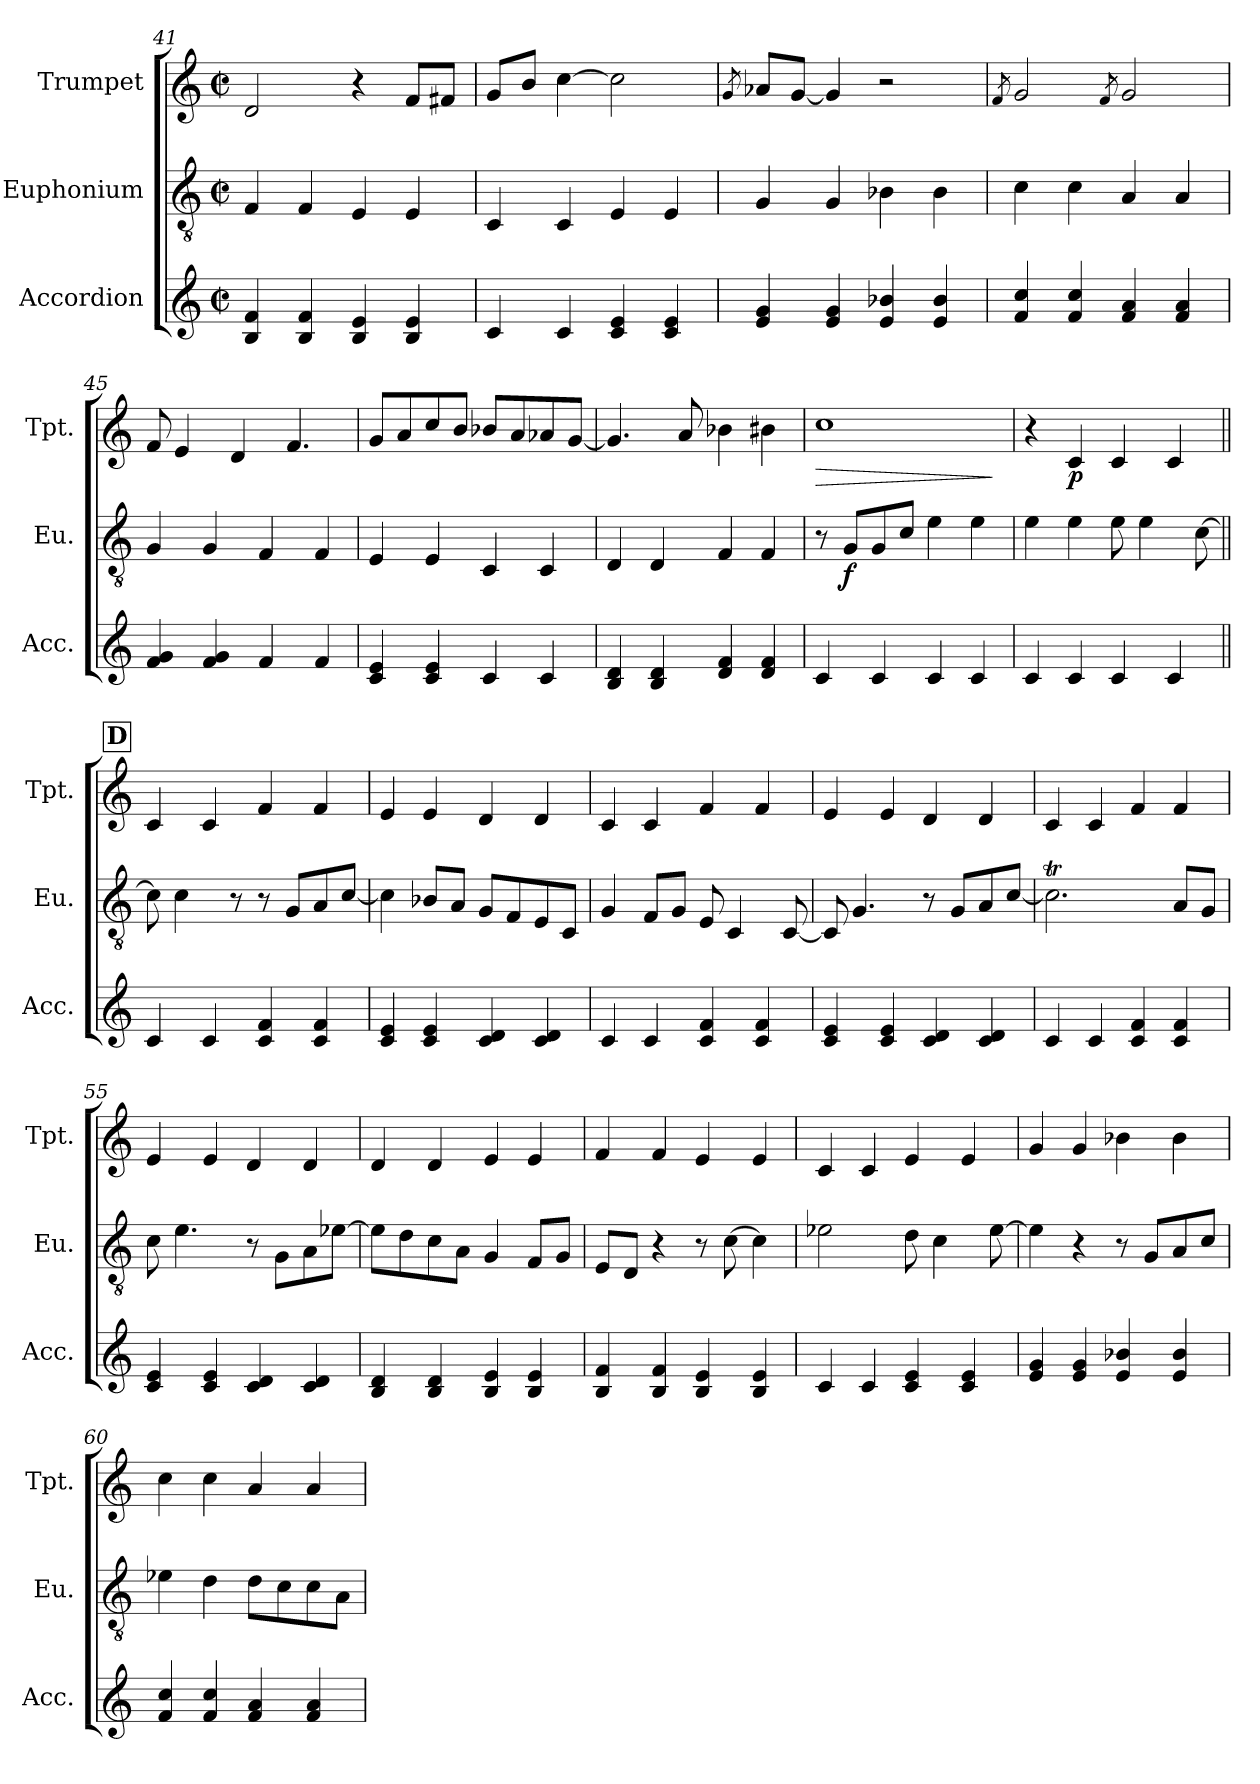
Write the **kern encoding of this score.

**kern	**kern	**dynam	**kern	**dynam
*part3	*part2	*part2	*part1	*part1
*staff3	*staff2	*staff2	*staff1	*staff1
*I"Accordion	*I"Euphonium	*	*I"Trumpet	*
*I'Acc.	*I'Eu.	*	*I'Tpt.	*
*clefG2	*clefGv2	*	*clefG2	*
*	*ITrd1c2	*	*ITrd1c2	*
*k[]	*k[b-e-]	*	*k[b-e-]	*
*M2/2	*M2/2	*	*M2/2	*
*met(c|)	*met(c|)	*	*met(c|)	*
=41	=41	=41	=41	=41
4B 4f	4E-!	.	2c	.
4B 4f	4E-!	.	.	.
4B 4e	4D!	.	4r	.
4B 4e	4D!	.	8e-L	.
.	.	.	8enJ	.
=42	=42	=42	=42	=42
4c	4BB-!	.	8fL	.
.	.	.	8aJ	.
4c	4BB-!	.	[4b-	.
4c 4e	4D!	.	2b-]	.
4c 4e	4D!	.	.	.
=43	=43	=43	=43	=43
.	.	.	8qf	.
4e 4g	4F!	.	8g-XL	.
.	.	.	[8fJ	.
4e 4g	4F!	.	4f]	.
4e 4b-X	4A-X!	.	2r	.
4e 4b-	4A-!	.	.	.
=44	=44	=44	=44	=44
.	.	.	8qe-	.
4f 4cc	4B-!	.	2f	.
4f 4cc	4B-!	.	.	.
.	.	.	8qe-	.
4f 4a	4G!	.	2f	.
4f 4a	4G!	.	.	.
=45	=45	=45	=45	=45
4f 4g	4F!	.	8e-	.
.	.	.	4d	.
4f 4g	4F!	.	.	.
.	.	.	4c	.
4f	4E-!	.	.	.
.	.	.	4.e-	.
4f	4E-!	.	.	.
=46	=46	=46	=46	=46
4c 4e	4D!	.	8fL	.
.	.	.	8g	.
4c 4e	4D!	.	8b-	.
.	.	.	8aJ	.
4c	4BB-!	.	8a-XL	.
.	.	.	8g	.
4c	4BB-!	.	8g-X	.
.	.	.	[8fJ	.
=47	=47	=47	=47	=47
4B 4d	4C!	.	4.f]	.
4B 4d	4C!	.	.	.
.	.	.	8g	.
4d 4f	4E-!	.	4a-X	.
4d 4f	4E-!	.	4a#X	.
=48	=48	=48	=48	=48
!	!	!	!	!LO:HP:b
4c	8r	.	1b-	>
!	!	!LO:DY:b	!	!
.	8FL	f	.	.
4c	8F	.	.	.
.	8B-J	.	.	.
4c	4d	.	.	.
4c	4d	.	.	.
.	.	.	.	]
=49	=49	=49	=49	=49
4c	4d	.	4r	.
!	!	!	!	!LO:DY:b
4c	4d	.	4B-!	p
4c	8d	.	4B-!	.
.	4d	.	.	.
4c	.	.	4B-!	.
.	[8B-	.	.	.
!!LO:REH:place=s1:a:B:fs=14:t=D
=50||	=50||	=50||	=50||	=50||
4c	8B-]	.	4B-!	.
.	4B-	.	.	.
4c	.	.	4B-!	.
.	8r	.	.	.
4c 4f	8r	.	4e-!	.
.	8FL	.	.	.
4c 4f	8G	.	4e-!	.
.	[8B-J	.	.	.
=51	=51	=51	=51	=51
4c 4e	4B-]	.	4d!	.
4c 4e	8A-XL	.	4d!	.
.	8GJ	.	.	.
4c 4d	8FL	.	4c!	.
.	8E-	.	.	.
4c 4d	8D	.	4c!	.
.	8BB-J	.	.	.
=52	=52	=52	=52	=52
4c	4F	.	4B-!	.
4c	8E-L	.	4B-!	.
.	8FJ	.	.	.
4c 4f	8D	.	4e-!	.
.	4BB-	.	.	.
4c 4f	.	.	4e-!	.
.	[8BB-	.	.	.
=53	=53	=53	=53	=53
4c 4e	8BB-]	.	4d!	.
.	4.F	.	.	.
4c 4e	.	.	4d!	.
4c 4d	8r	.	4c!	.
.	8FL	.	.	.
4c 4d	8G	.	4c!	.
.	[8B-J	.	.	.
=54	=54	=54	=54	=54
4c	2.B-T]	.	4B-!	.
4c	.	.	4B-!	.
4c 4f	.	.	4e-!	.
4c 4f	8GL	.	4e-!	.
.	8FJ	.	.	.
=55	=55	=55	=55	=55
4c 4e	8B-	.	4d!	.
.	4.d	.	.	.
4c 4e	.	.	4d!	.
4c 4d	8r	.	4c!	.
.	8FL	.	.	.
4c 4d	8G	.	4c!	.
.	[8d-XJ	.	.	.
=56	=56	=56	=56	=56
4B 4d	8d-L]	.	4c!	.
.	8c	.	.	.
4B 4d	8B-	.	4c!	.
.	8GJ	.	.	.
4B 4e	4F	.	4d!	.
4B 4e	8E-L	.	4d!	.
.	8FJ	.	.	.
=57	=57	=57	=57	=57
4B 4f	8DL	.	4e-!	.
.	8CJ	.	.	.
4B 4f	4r	.	4e-!	.
4B 4e	8r	.	4d!	.
.	[8B-	.	.	.
4B 4e	4B-]	.	4d!	.
=58	=58	=58	=58	=58
4c	2d-X	.	4B-!	.
4c	.	.	4B-!	.
4c 4e	8c	.	4d!	.
.	4B-	.	.	.
4c 4e	.	.	4d!	.
.	[8d-	.	.	.
=59	=59	=59	=59	=59
4e 4g	4d-]	.	4f!	.
4e 4g	4r	.	4f!	.
4e 4b-X	8r	.	4a-X!	.
.	8FL	.	.	.
4e 4b-	8G	.	4a-!	.
.	8B-J	.	.	.
=60	=60	=60	=60	=60
4f 4cc	4d-X	.	4b-!	.
4f 4cc	4c	.	4b-!	.
4f 4a	8cL	.	4g!	.
.	8B-	.	.	.
4f 4a	8B-	.	4g!	.
.	8GJ	.	.	.
=	=	=	=	=
*-	*-	*-	*-	*-
